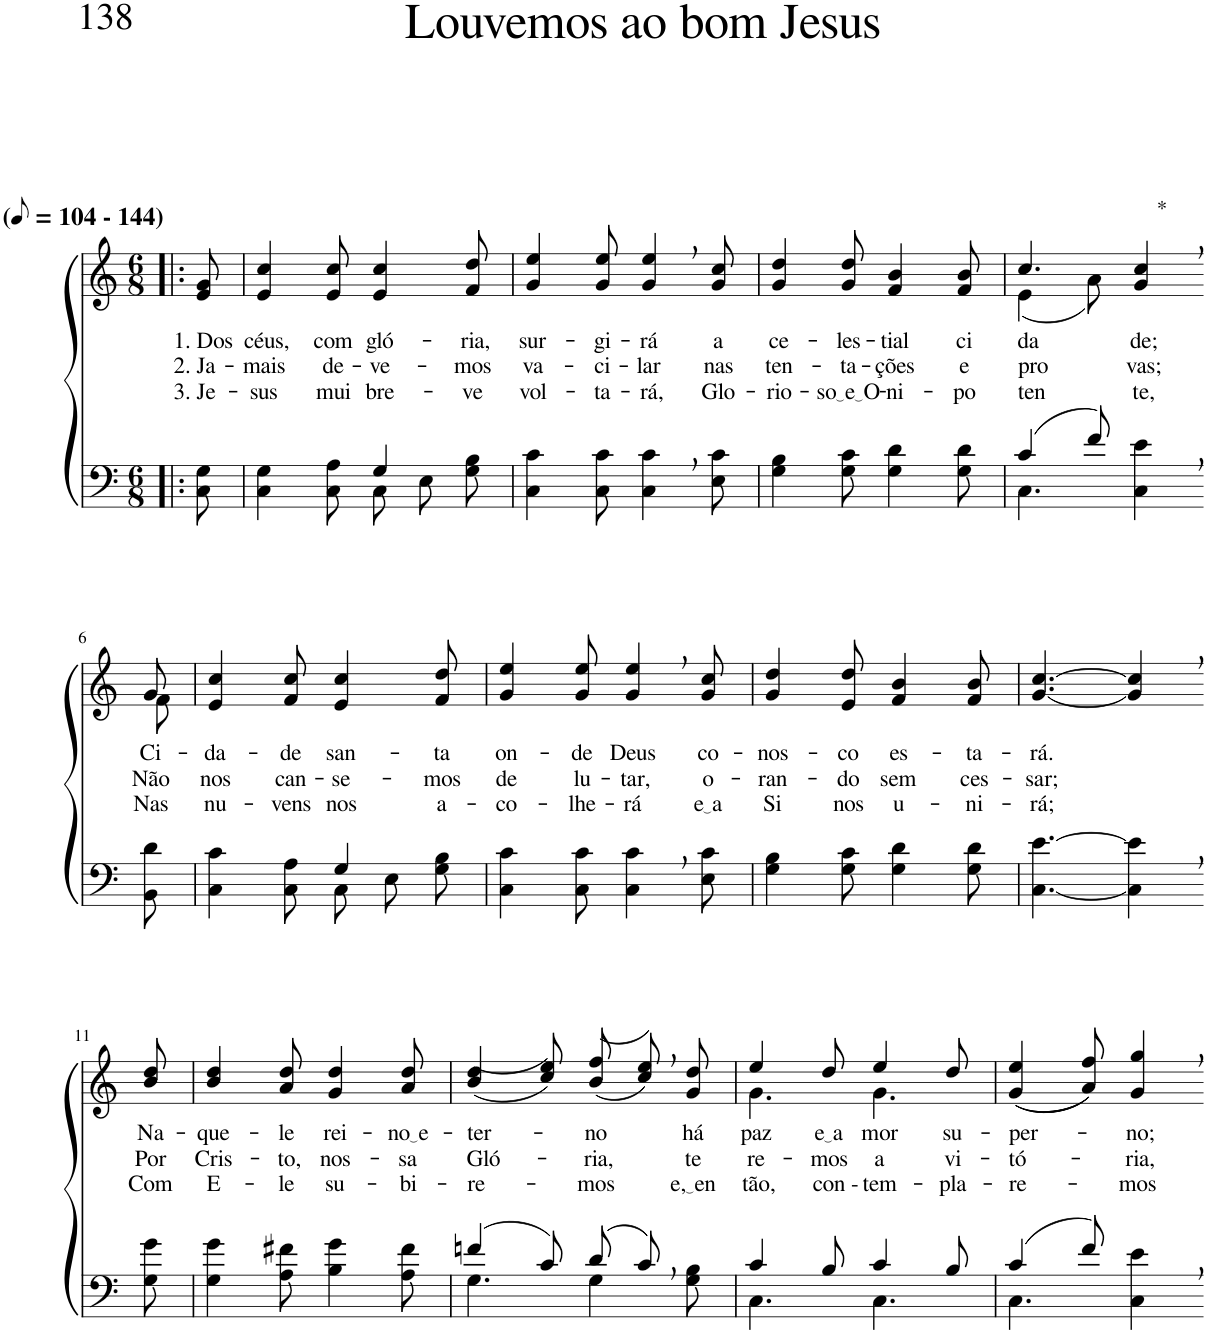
**kern	**kern	**text	**text	**text
*part2	*part1	*part1	*part1	*part1
*staff2	*staff1	*staff1	*staff1	*staff1
*I"Parte III e IV	*I"Parte I e II	*	*	*
*clefF4	*clefG2	*	*	*
*Trd2c3	*Trd2c3	*	*	*
*k[]	*k[]	*	*	*
*M6/8	*M6/8	*	*	*
*MM52	*MM52	*	*	*
=1!|:	=1!|:	=1!|:	=1!|:	=1!|:
!	!LO:TX:a:B:t=(	!	!	!
!	!LO:TX:a:B:t=- 144)	!	!	!
!	!	!LO:LY:b	!LO:LY:b	!LO:LY:b
8C\ 8G\	8e/ 8g/	1. Dos	2. Ja-	3. Je-
=2	=2	=2	=2	=2
*^	*	*	*	*
!	!	!	!LO:LY:b	!LO:LY:b	!LO:LY:b
4.ryy	4C\ 4G\	4e/ 4cc/	céus,	-mais	-sus
!	!	!	!LO:LY:b	!LO:LY:b	!LO:LY:b
.	8C\ 8A\	8e/ 8cc/	com	de-	mui
!	!	!	!LO:LY:b	!LO:LY:b	!LO:LY:b
4G/	8C\L	4e/ 4cc/	gló-	-ve-	bre-
.	8E\	.	.	.	.
!	!	!	!LO:LY:b	!LO:LY:b	!LO:LY:b
8ryy	8G\ 8B\J	8f/ 8dd/	-ria,	-mos	-ve
=3	=3	=3	=3	=3	=3
!	!	!	!LO:LY:b	!LO:LY:b	!LO:LY:b
*v	*v	*	*	*	*
4C\ 4c\	4g/ 4ee/	sur-	va-	vol-
!	!	!LO:LY:b	!LO:LY:b	!LO:LY:b
8C\ 8c\	8g/ 8ee/	-gi-	-ci-	-ta-
!	!	!LO:LY:b	!LO:LY:b	!LO:LY:b
4C\, 4c\,	4g/, 4ee/,	-rá	-lar	-rá,
!	!	!LO:LY:b	!LO:LY:b	!LO:LY:b
8E\ 8c\	8g/ 8cc/	a	nas	Glo-
=4	=4	=4	=4	=4
!	!	!LO:LY:b	!LO:LY:b	!LO:LY:b
4G\ 4B\	4g/ 4dd/	ce-	ten-	-rio-
!	!	!LO:LY:b	!LO:LY:b	!LO:LY:b
8G\ 8c\	8g/ 8dd/	-les-	-ta-	so e O
!	!	!LO:LY:b	!LO:LY:b	!LO:LY:b
4G\ 4d\	4f/ 4b/	-tial	-ções	-ni-
!	!	!LO:LY:b	!LO:LY:b	!LO:LY:b
8G\ 8d\	8f/ 8b/	ci-	e	-po-
=5	=5	=5	=5	=5
*^	*^	*	*	*
!	!	!	!	!LO:LY:b	!LO:LY:b	!LO:LY:b
(4c/	4.C\	4.cc/	(4e\	-da-	pro-	-ten-
8f/)	.	.	8a\)	.	.	.
!	!	!LO:TX:a:t=*	!	!	!	!
!	!	!	!	!LO:LY:b	!LO:LY:b	!LO:LY:b
4ryy	4C\ 4e\	4g/, 4cc/,	4ryy	-de;	-vas;	-te,
!!LO:LB:g=z	!!
=6-	=6-	=6-	=6-	=6-	=6-	=6-
!	!	!	!	!LO:LY:b	!LO:LY:b	!LO:LY:b
*v	*v	*	*	*	*	*
8BB\ 8d\	8g/	8f\	Ci-	Não	Nas
=7	=7	=7	=7	=7	=7
*^	*	*	*	*	*
!	!	!	!	!LO:LY:b	!LO:LY:b	!LO:LY:b
*	*	*v	*v	*	*	*
4.ryy	4C\ 4c\	4e/ 4cc/	-da-	nos	nu-
!	!	!	!LO:LY:b	!LO:LY:b	!LO:LY:b
.	8C\ 8A\	8f/ 8cc/	-de	can-	-vens
!	!	!	!LO:LY:b	!LO:LY:b	!LO:LY:b
4G/	8C\L	4e/ 4cc/	san-	-se-	nos
.	8E\	.	.	.	.
!	!	!	!LO:LY:b	!LO:LY:b	!LO:LY:b
8ryy	8G\ 8B\J	8f/ 8dd/	-ta	-mos	a-
=8	=8	=8	=8	=8	=8
!	!	!	!LO:LY:b	!LO:LY:b	!LO:LY:b
*v	*v	*	*	*	*
4C\ 4c\	4g/ 4ee/	on-	de	-co-
!	!	!LO:LY:b	!LO:LY:b	!LO:LY:b
8C\ 8c\	8g/ 8ee/	-de	lu-	-lhe-
!	!	!LO:LY:b	!LO:LY:b	!LO:LY:b
4C\, 4c\,	4g/, 4ee/,	Deus	-tar,	-rá
!	!	!LO:LY:b	!LO:LY:b	!LO:LY:b
8E\ 8c\	8g/ 8cc/	co-	o-	e a
=9	=9	=9	=9	=9
!	!	!LO:LY:b	!LO:LY:b	!LO:LY:b
4G\ 4B\	4g/ 4dd/	-nos-	-ran-	Si
!	!	!LO:LY:b	!LO:LY:b	!LO:LY:b
8G\ 8c\	8e/ 8dd/	-co	-do	nos
!	!	!LO:LY:b	!LO:LY:b	!LO:LY:b
4G\ 4d\	4f/ 4b/	es-	sem	u-
!	!	!LO:LY:b	!LO:LY:b	!LO:LY:b
8G\ 8d\	8f/ 8b/	-ta-	ces-	-ni-
=10	=10	=10	=10	=10
!	!	!LO:LY:b	!LO:LY:b	!LO:LY:b
[4.C\ [4.e\	[4.g/ [4.cc/	-rá.	-sar;	-rá;
4C\], 4e\],	4g/], 4cc/],	.	.	.
!!LO:LB:g=z
=11-	=11-	=11-	=11-	=11-
!	!	!LO:LY:b	!LO:LY:b	!LO:LY:b
8G\ 8g\	8b/ 8dd/	Na-	Por	Com
=12	=12	=12	=12	=12
!	!	!LO:LY:b	!LO:LY:b	!LO:LY:b
4G\ 4g\	4b/ 4dd/	-que-	Cris-	E-
!	!	!LO:LY:b	!LO:LY:b	!LO:LY:b
8A\ 8f#X\	8a/ 8dd/	-le	-to,	-le
!	!	!LO:LY:b	!LO:LY:b	!LO:LY:b
4B\ 4g\	4g/ 4dd/	rei-	nos-	su-
!	!	!LO:LY:b	!LO:LY:b	!LO:LY:b
8A\ 8f#\	8a/ 8dd/	no e	-sa	-bi-
=13	=13	=13	=13	=13
*^	*	*	*	*
!	!	!	!LO:LY:b	!LO:LY:b	!LO:LY:b
(4fn/	4.G\	((4b/ 4dd/	-ter-	Gló-	-re-
8c/)	.	8cc/ 8ee/))	.	.	.
!	!	!	!LO:LY:b	!LO:LY:b	!LO:LY:b
(8d/L	4G\	((8b\ 8ff\L	-no	-ria,	-mos
8c,/J)	.	8cc,\ 8ee,\))	.	.	.
!	!	!	!LO:LY:b	!LO:LY:b	!LO:LY:b
8ryy	8G\ 8B\	8g\ 8dd\J	há	te-	e, en
=14	=14	=14	=14	=14	=14
*	*	*^	*	*	*
!	!	!	!	!LO:LY:b	!LO:LY:b	!LO:LY:b
4c/	4.C\	4ee/	4.g\	paz	-re-	-tão,
!	!	!	!	!LO:LY:b	!LO:LY:b	!LO:LY:b
8B/	.	8dd/	.	e a	-mos	con --
!	!	!	!	!LO:LY:b	!LO:LY:b	!LO:LY:b
4c/	4.C\	4ee/	4.g\	-mor	a	-tem-
!	!	!	!	!LO:LY:b	!LO:LY:b	!LO:LY:b
8B/	.	8dd/	.	su-	vi-	-pla-
*	*	*v	*v	*	*	*
=15	=15	=15	=15	=15	=15
!	!	!	!LO:LY:b	!LO:LY:b	!LO:LY:b
(4c/	4.C\	((4g/ 4ee/	-per-	-tó-	-re-
8f/)	.	8a/ 8ff/))	.	.	.
!	!	!	!LO:LY:b	!LO:LY:b	!LO:LY:b
4ryy	4C\ 4e\	4g/, 4gg/,	-no;	-ria,	-mos
*v	*v	*	*	*	*
=-	=-	=-	=-	=-
*-	*-	*-	*-	*-
